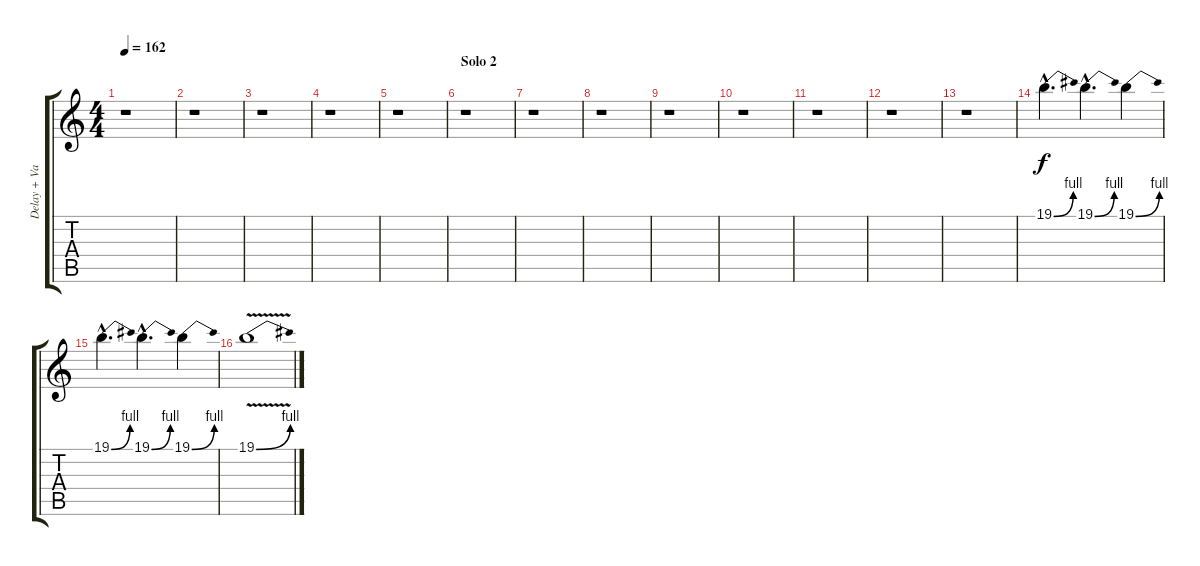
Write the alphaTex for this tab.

\track ("Delay + Various" "Delay + Va") {instrument pad8sweep}
\staff {score tabs}
\tuning (E4 B3 G3 D3 A2 E2) {hide}
\ts (4 4)
\tempo 162
\clef g2
\ks c
r.1{dy f} |
r.1 |
r.1 |
r.1 |
r.1 |
\section ("" "Solo 2")
r.1 |
r.1 |
r.1 |
r.1 |
r.1 |
r.1 |
r.1 |
r.1 |
\section ("" "")
19.1{be (bend 0 0 60 4) hac}.4{d volume 10 instrument distortionguitar} 19.1{be (bend 0 0 60 4) hac}.4{d} 19.1{be (bend 0 0 60 4)}.4 |
19.1{be (bend 0 0 60 4) hac}.4{d} 19.1{be (bend 0 0 60 4) hac}.4{d} 19.1{be (bend 0 0 60 4)}.4 |
19.1{be (bend 0 0 60 4) v}.1
